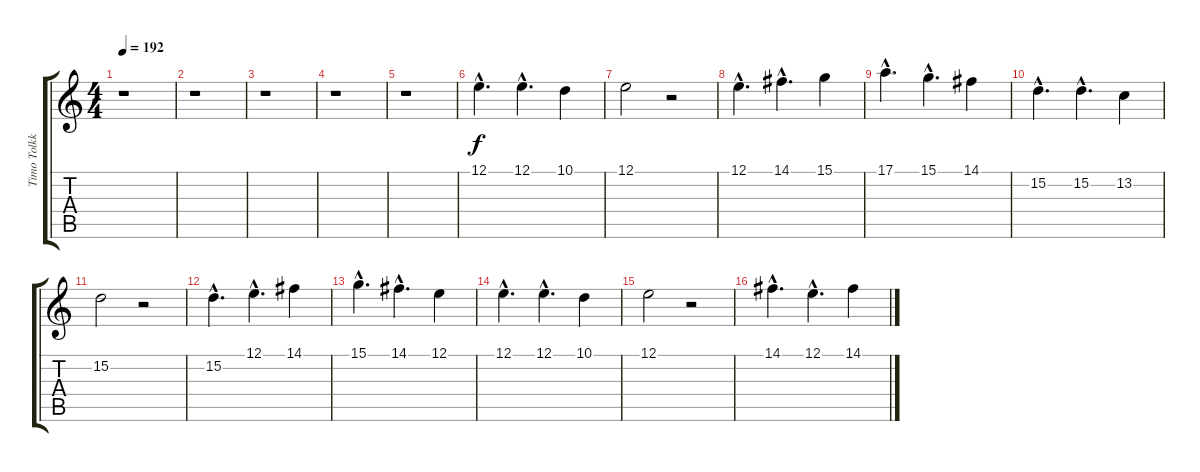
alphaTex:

\track ("Timo Tolkki" "Timo Tolkk") {instrument lead3calliope}
\staff {score tabs}
\tuning (E4 B3 G3 D3 A2 E2) {hide}
\ts (4 4)
\tempo 192
\clef g2
\ks c
r.1{dy f} |
r.1 |
r.1 |
r.1 |
r.1 |
12.1{hac}.4{d} 12.1{hac}.4{d} 10.1.4 |
12.1.2 r.2 |
12.1{hac}.4{d} 14.1{hac}.4{d} 15.1.4 |
17.1{hac}.4{d} 15.1{hac}.4{d} 14.1.4 |
15.2{hac}.4{d} 15.2{hac}.4{d} 13.2.4 |
15.2.2 r.2 |
15.2{hac}.4{d} 12.1{hac}.4{d} 14.1.4 |
15.1{hac}.4{d} 14.1{hac}.4{d} 12.1.4 |
12.1{hac}.4{d} 12.1{hac}.4{d} 10.1.4 |
12.1.2 r.2 |
14.1{hac}.4{d} 12.1{hac}.4{d} 14.1.4
